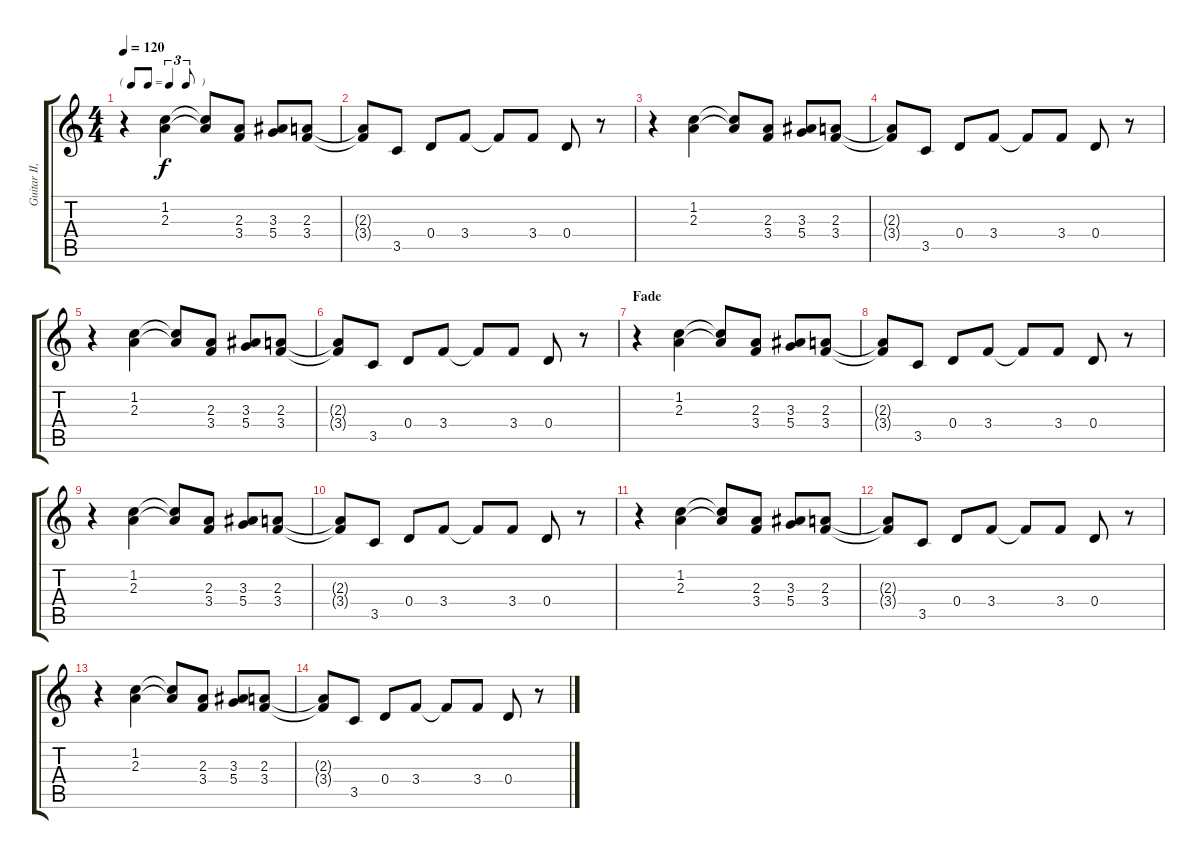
\track ("Guitar II, Mandolin" "Guitar II,") {instrument electricguitarjazz}
\staff {score tabs}
\tuning (E4 B3 G3 D3 A2 E2) {hide}
\ts (4 4)
\tf triplet8th
\tempo 120
\clef g2
\ks c
r.4{dy f volume 16 balance 8 instrument tenorsax} (1.2 2.3).4 (1.2{t} 2.3{t}).8 (2.3 3.4).8 (3.3 5.4).8 (2.3 3.4).8 |
(2.3{t} 3.4{t}).8 3.5.8 0.4.8 3.4.8 3.4{t}.8 3.4.8 0.4.8 r.8 |
r.4{volume 16 balance 8 instrument tenorsax} (1.2 2.3).4 (1.2{t} 2.3{t}).8 (2.3 3.4).8 (3.3 5.4).8 (2.3 3.4).8 |
(2.3{t} 3.4{t}).8 3.5.8 0.4.8 3.4.8 3.4{t}.8 3.4.8 0.4.8 r.8 |
r.4{volume 16 balance 8 instrument tenorsax} (1.2 2.3).4 (1.2{t} 2.3{t}).8 (2.3 3.4).8 (3.3 5.4).8 (2.3 3.4).8 |
(2.3{t} 3.4{t}).8 3.5.8 0.4.8 3.4.8 3.4{t}.8 3.4.8 0.4.8 r.8 |
\section ("" "Fade")
r.4{volume 14} (1.2 2.3).4 (1.2{t} 2.3{t}).8 (2.3 3.4).8 (3.3 5.4).8 (2.3 3.4).8 |
(2.3{t} 3.4{t}).8{volume 12} 3.5.8 0.4.8 3.4.8 3.4{t}.8 3.4.8 0.4.8 r.8 |
r.4{volume 10} (1.2 2.3).4 (1.2{t} 2.3{t}).8 (2.3 3.4).8 (3.3 5.4).8 (2.3 3.4).8 |
(2.3{t} 3.4{t}).8{volume 8} 3.5.8 0.4.8 3.4.8 3.4{t}.8 3.4.8 0.4.8 r.8 |
r.4{volume 6} (1.2 2.3).4 (1.2{t} 2.3{t}).8 (2.3 3.4).8 (3.3 5.4).8 (2.3 3.4).8 |
(2.3{t} 3.4{t}).8{volume 4} 3.5.8 0.4.8 3.4.8 3.4{t}.8 3.4.8 0.4.8 r.8 |
r.4{volume 2} (1.2 2.3).4 (1.2{t} 2.3{t}).8 (2.3 3.4).8 (3.3 5.4).8 (2.3 3.4).8 |
(2.3{t} 3.4{t}).8 3.5.8 0.4.8 3.4.8 3.4{t}.8 3.4.8 0.4.8 r.8
